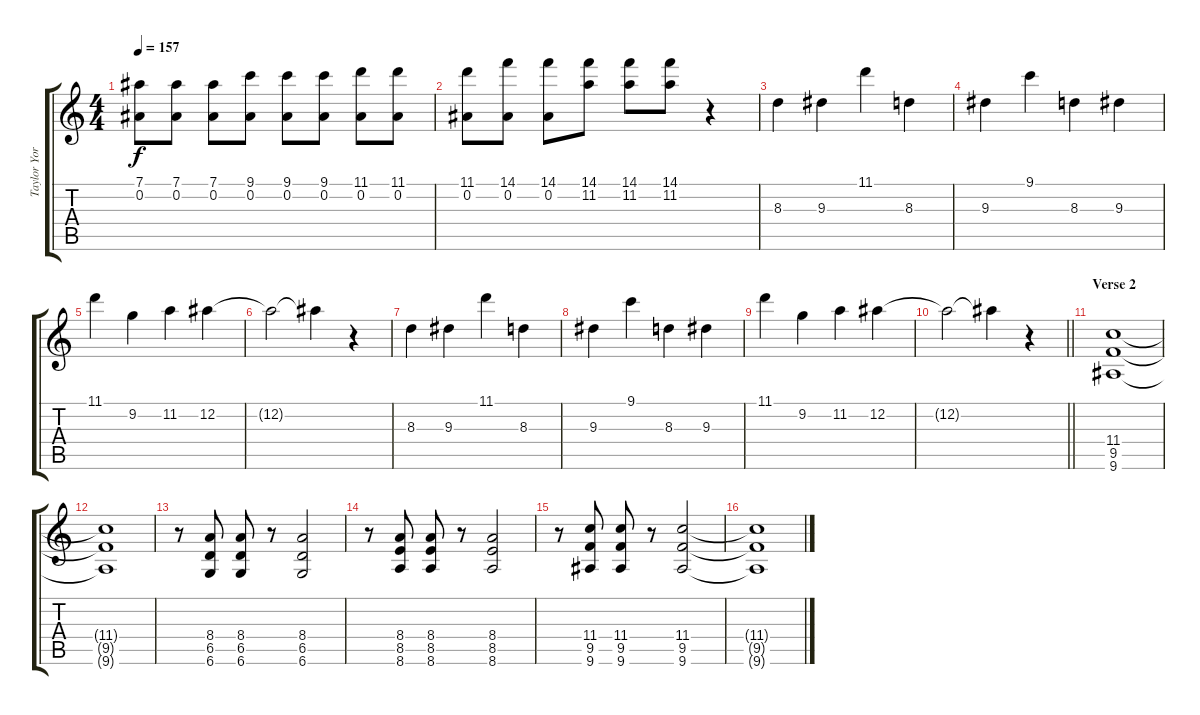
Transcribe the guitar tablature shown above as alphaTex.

\track ("Taylor York | Rythm Guitar" "Taylor Yor") {instrument distortionguitar}
\staff {score tabs}
\tuning (Eb4 Bb3 Gb3 Db3 Ab2 Db2) {hide}
\ts (4 4)
\tempo 157
\clef g2
\ks c
(7.1 0.2).8{dy f} (7.1 0.2).8 (7.1 0.2).8 (9.1 0.2).8 (9.1 0.2).8 (9.1 0.2).8 (11.1 0.2).8 (11.1 0.2).8 |
(11.1 0.2).8 (14.1 0.2).8 (14.1 0.2).8 (14.1 11.2).8 (14.1 11.2).8 (14.1 11.2).8 r.4 |
8.3.4 9.3.4 11.1.4 8.3.4 |
9.3.4 9.1.4 8.3.4 9.3.4 |
11.1.4 9.2.4 11.2.4 12.2.4 |
12.2{t}.2 12.2{t}.4 r.4 |
8.3.4 9.3.4 11.1.4 8.3.4 |
9.3.4 9.1.4 8.3.4 9.3.4 |
11.1.4 9.2.4 11.2.4 12.2.4 |
\barLineRight lightlight
12.2{t}.2 12.2{t}.4 r.4 |
\section ("" "Verse 2")
(11.4 9.5 9.6).1 |
(11.4{t} 9.5{t} 9.6{t}).1 |
r.8 (8.4 6.5 6.6).8 (8.4 6.5 6.6).8 r.8 (8.4 6.5 6.6).2 |
r.8 (8.4 8.5 8.6).8 (8.4 8.5 8.6).8 r.8 (8.4 8.5 8.6).2 |
r.8 (11.4 9.5 9.6).8 (11.4 9.5 9.6).8 r.8 (11.4 9.5 9.6).2 |
(11.4{t} 9.5{t} 9.6{t}).1
